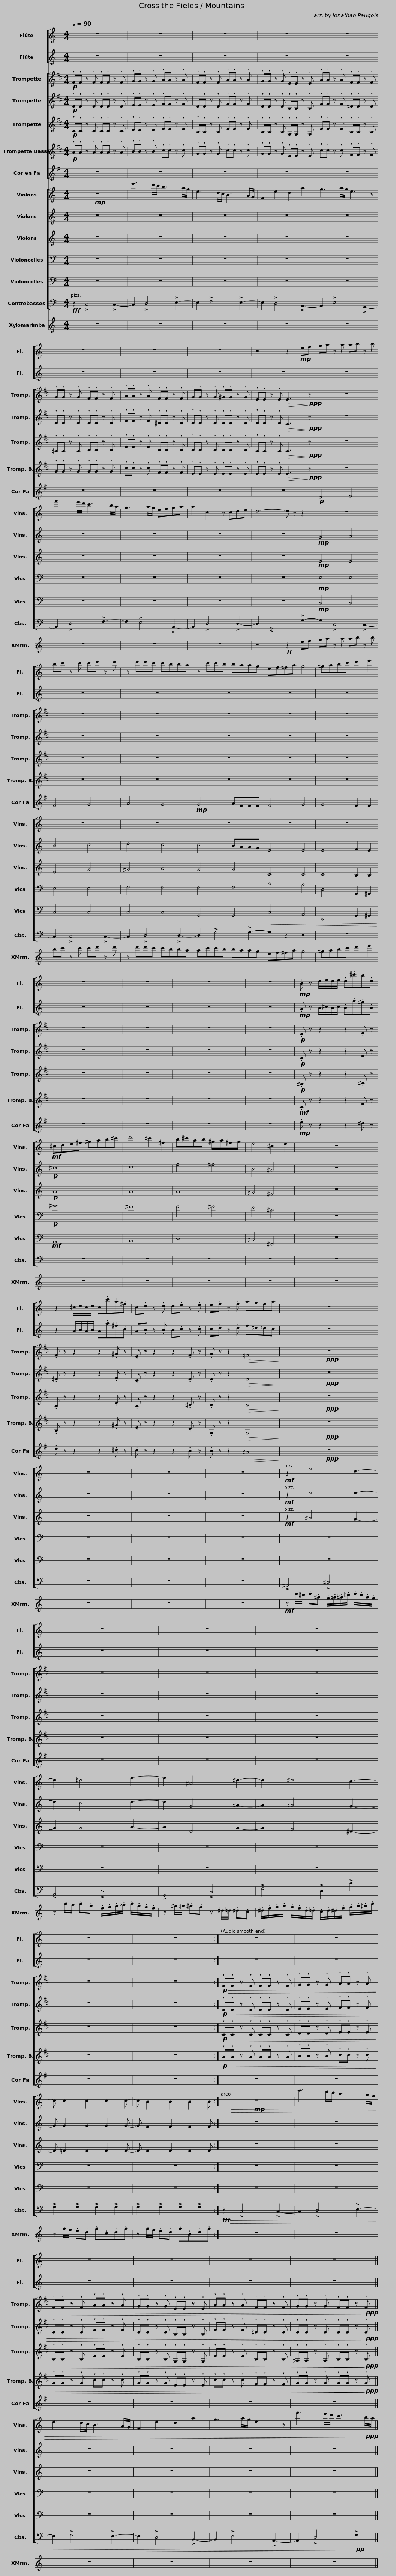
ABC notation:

X:1
%%score [ 1 2 ] [ 3 4 5 6 7 ] [ 8 9 10 11 12 13 ] 14
L:1/8
Q:1/4=90
M:4/4
I:linebreak $
K:C
V:1 treble
V:2 treble
V:3 treble transpose=-2
V:4 treble transpose=-2
V:5 treble transpose=-2
V:6 treble transpose=-14
V:7 treble transpose=-7
V:8 treble
V:9 treble
V:10 treble
V:11 bass
V:12 bass
V:13 bass transpose=-12
V:14 treble
V:1
 z8 | z8 | z8 | z8 |$ z8 | %5
 z8 | z8 | z8 |$ z4 z2!mp! ef | ga z a ab z b | %10
 bc' z c' c'd' z d' | z d'd'c' c'bba |$ z c'c'b baag | ef^fa g4 | ^gabc' d'2 e'2 | %15
 z8 | z8 |$ z8 | z8 |!mp! .B z d/e/d/e/ .d.^c'.b.d | %20
 z2 ^c/d/c/d/ .c.c'.a.^f |$ c.d z .d d.e z .e | e.f z .f agfa | z8 |$ z8 | %25
 z8 |$ z8 | z8 | z8 :|$ z8 | %30
 z8 | z8 | z8 |$ z8 | z8 |] %35
V:2
 z8 | z8 | z8 | z8 |$ z8 | %5
 z8 | z8 | z8 |$ z8 | z8 | %10
 z8 | z8 |$ z8 | z8 | z8 | %15
 z8 | z8 |$ z8 | z8 |!mp! .A z B/^c/B/c/ .B.a.^g.B | %20
 z2 A/B/A/B/ .A.a.^f.c |$ A.B z .B B.c z .c | c.d z .d f^d=dc | z8 |$ z8 | %25
 z8 |$ z8 | z8 | z8 :|$ z8 | %30
 z8 | z8 | z8 |$ z8 | z8 |] %35
V:3
[K:D]!p! !wedge!F!wedge!F z !wedge!F !wedge!F!wedge!F z !wedge!F | !wedge!G!wedge!G z !wedge!G !wedge!A!wedge!A z !wedge!A | !wedge!F!wedge!F z !wedge!F !wedge!A!wedge!A z !wedge!A | !wedge!G!wedge!G z !wedge!G !wedge!E!wedge!E z !wedge!E |$ !wedge!A!wedge!A z !wedge!A !wedge!F!wedge!F z !wedge!F | %5
 !wedge!G!wedge!G z !wedge!G !wedge!F!wedge!F z !wedge!F | !wedge!A!wedge!A z !wedge!A !wedge!F!wedge!F z !wedge!F | !wedge!G!wedge!G z !wedge!G !wedge!^G!wedge!G z !wedge!G |$ !wedge!E!wedge!E z !wedge!E!>(! E3!>)!!ppp! z | z8 | %10
 z8 | z8 |$ z8 | z8 | z8 | %15
 z8 | z8 |$ z8 | z8 |!p! .E z z2 z2 .F z | %20
 .F z z2 z2 .^G z |$ .E z z2 z2 .F z | .G z z2!>(! =F4!>)! |!ppp! z8 |$ z8 | %25
 z8 |$ z8 | z8 | z8 :|$!p!!>(! !wedge!F!wedge!F z !wedge!F !wedge!F!wedge!F z !wedge!F | %30
 !wedge!G!wedge!G z !wedge!G !wedge!A!wedge!A z !wedge!A | !wedge!F!wedge!F z !wedge!F !wedge!A!wedge!A z !wedge!A | !wedge!G!wedge!G z !wedge!G !wedge!E!wedge!E z !wedge!E |$ !wedge!A!wedge!A z !wedge!A !wedge!F!wedge!F z !wedge!F | !wedge!G!wedge!G z !wedge!G !wedge!F!wedge!F z!>)!!ppp! !wedge!F |] %35
V:4
[K:D]!p! !wedge!D!wedge!D z !wedge!D !wedge!D!wedge!D z !wedge!D | !wedge!E!wedge!E z !wedge!E !wedge!F!wedge!F z !wedge!F | !wedge!D!wedge!D z !wedge!D !wedge!F!wedge!F z !wedge!F | !wedge!D!wedge!D z !wedge!D !wedge!B,!wedge!B, z !wedge!B, |$ !wedge!F!wedge!F z !wedge!F !wedge!^D!wedge!D z !wedge!D | %5
 !wedge!D!wedge!D z !wedge!D !wedge!D!wedge!D z !wedge!D | !wedge!F!wedge!F z !wedge!F !wedge!^D!wedge!D z !wedge!D | !wedge!D!wedge!D z !wedge!D !wedge!D!wedge!D z !wedge!D |$ !wedge!D!wedge!D z !wedge!D!>(! C3!>)!!ppp! z | z8 | %10
 z8 | z8 |$ z8 | z8 | z8 | %15
 z8 | z8 |$ z8 | z8 |!p! .C z z2 z2 .E z | %20
 .^D z z2 z2 .E z |$ .C z z2 z2 .D z | .D z z2!>(! D4!>)! |!ppp! z8 |$ z8 | %25
 z8 |$ z8 | z8 | z8 :|$!p!!>(! !wedge!D!wedge!D z !wedge!D !wedge!D!wedge!D z !wedge!D | %30
 !wedge!E!wedge!E z !wedge!E !wedge!F!wedge!F z !wedge!F | !wedge!D!wedge!D z !wedge!D !wedge!F!wedge!F z !wedge!F | !wedge!D!wedge!D z !wedge!D !wedge!B,!wedge!B, z !wedge!B, |$ !wedge!F!wedge!F z !wedge!F !wedge!^D!wedge!D z !wedge!D | !wedge!D!wedge!D z !wedge!D !wedge!D!wedge!D z!>)!!ppp! !wedge!D |] %35
V:5
[K:D]!p! !wedge!C!wedge!C z !wedge!C !wedge!C!wedge!C z !wedge!C | !wedge!D!wedge!D z !wedge!D !wedge!E!wedge!E z !wedge!E | !wedge!B,!wedge!B, z !wedge!B, !wedge!E!wedge!E z !wedge!E | !wedge!B,!wedge!B, z !wedge!B, !wedge!G,!wedge!G, z !wedge!G, |$ !wedge!E!wedge!E z !wedge!E !wedge!B,!wedge!B, z !wedge!B, | %5
 !wedge!^A,!wedge!A, z !wedge!A, !wedge!B,!wedge!B, z !wedge!B, | !wedge!E!wedge!E z !wedge!E !wedge!B,!wedge!B, z !wedge!B, | !wedge!B,!wedge!B, z !wedge!B, !wedge!B,!wedge!B, z !wedge!B, |$ !wedge!A,!wedge!A, z !wedge!A,!>(! A,3!>)!!ppp! z | z8 | %10
 z8 | z8 |$ z8 | z8 | z8 | %15
 z8 | z8 |$ z8 | z8 |!p! .^G, z z2 z2 .^A, z | %20
 .A, z z2 z2 .D z |$ .A, z z2 z2 .^B, z | .B, z z2!>(! B,4!>)! |!ppp! z8 |$ z8 | %25
 z8 |$ z8 | z8 | z8 :|$!p!!>(! !wedge!C!wedge!C z !wedge!C !wedge!C!wedge!C z !wedge!C | %30
 !wedge!D!wedge!D z !wedge!D !wedge!E!wedge!E z !wedge!E | !wedge!B,!wedge!B, z !wedge!B, !wedge!E!wedge!E z !wedge!E | !wedge!B,!wedge!B, z !wedge!B, !wedge!G,!wedge!G, z !wedge!G, |$ !wedge!E!wedge!E z !wedge!E !wedge!B,!wedge!B, z !wedge!B, | !wedge!^A,!wedge!A, z !wedge!A, !wedge!B,!wedge!B, z!>)!!ppp! !wedge!B, |] %35
V:6
[K:D]!p! !wedge!A!wedge!A z !wedge!A !wedge!A!wedge!A z !wedge!A | !wedge!B!wedge!B z !wedge!B !wedge!c!wedge!c z !wedge!c | !wedge!G!wedge!G z !wedge!G !wedge!c!wedge!c z !wedge!c | !wedge!G!wedge!G z !wedge!G !wedge!E!wedge!E z !wedge!E |$ !wedge!c!wedge!c z !wedge!c !wedge!F!wedge!F z !wedge!F | %5
 !wedge!G!wedge!G z !wedge!G !wedge!G!wedge!G z !wedge!G | !wedge!c!wedge!c z !wedge!c !wedge!F!wedge!F z !wedge!F | !wedge!E!wedge!E z !wedge!E !wedge!E!wedge!E z !wedge!E |$ !wedge!E!wedge!E z !wedge!E!>(! E3!>)!!ppp! z | z8 | %10
 z8 | z8 |$ z8 | z8 | z8 | %15
 z8 | z8 |$ z8 | z8 |!mf! .C z z2 z2 .F z | %20
 .B, z z2 z2 .^G z |$ .E z z2 z2 .D z | .G, z z2!>(! G,4!>)! |!ppp! z8 |$ z8 | %25
 z8 |$ z8 | z8 | z8 :|$!p!!>(! !wedge!A!wedge!A z !wedge!A !wedge!A!wedge!A z !wedge!A | %30
 !wedge!B!wedge!B z !wedge!B !wedge!c!wedge!c z !wedge!c | !wedge!G!wedge!G z !wedge!G !wedge!c!wedge!c z !wedge!c | !wedge!G!wedge!G z !wedge!G !wedge!E!wedge!E z !wedge!E |$ !wedge!c!wedge!c z !wedge!c !wedge!F!wedge!F z !wedge!F | !wedge!G!wedge!G z !wedge!G !wedge!G!wedge!G z!>)!!ppp! !wedge!G |] %35
V:7
[K:G] z8 | z8 | z8 | z8 |$ z8 | %5
 z8 | z8 | z8 |$ z8 |!p! D4 E4 | %10
 F4 G4 | A4 G4 |$!mp! G4 AFFF | F4 G4 | G4 F2 F2 | %15
 z8 | z8 |$ z8 | z8 |!mp! .e z z2 z2 .^d z | %20
 .d z z2 z2 .^c z |$ .c z z2 z2 .B z | .B z z2!>(! ^A4!>)! |!ppp! z8 |$ z8 | %25
 z8 |$ z8 | z8 | z8 :|$ z8 | %30
 z8 | z8 | z8 |$ z8 | z8 |] %35
V:8
!mp! z8 | e'3 d'/c'/ b3 a/g/ | e3 d/c/ B3 A/G/ | F2 e2 d2 a2 |$ g3 a/g/ e3 z | %5
 f'3 e'/d'/ c'3 b/a/ | g3 a/g/ efga | a2 c2 z cde |$ d4- d z z2 | z8 | %10
 z8 | z8 |$ z8 | z8 | z8 | %15
!mf! ^cde^f ^gab^c' | d'4 ^c'2 ^f2 |$ b^c'ab ^ga^fg | e4 ^c2 e2 | z8 | %20
 z8 |$ z8 | z8 |!mf! z2 f4 d2- |$ d2 ^d4 f2- | %25
 f2 ^A4 ^d2- |$ d2 ^d4 c2- | c c2 c2 c2 c- | c B2 B2 B2 B :|$!mp!!>(! z8 | %30
 e'3 d'/c'/ b3 a/g/ | e3 d/c/ B3 A/G/ | F2 e2 d2 a2 |$ g3 a/g/ e3 z | f'3 e'/d'/ c'3!>)!!ppp! b/a/ |] %35
V:9
 z8 | z8 | z8 | z8 |$ z8 | %5
 z8 | z8 | z8 |$ z8 |!mp! G4 A4 | %10
 B4 c4 | d4 c4 |$ c4 BAAG | E4 E4 | E4 F2 E2 | %15
!p! ^c8 | d8 |$ f4 ^f4 | B4 ^A4 | z8 | %20
 z8 |$ z8 | z8 |!mf! z2 d4 d2- |$ d2 c4 d2- | %25
 d2 G4 ^A2- |$ A2 =A4 G2- | G G2 G2 G2 G- | G F2 F2 F2 F :|$ z8 | %30
 z8 | z8 | z8 |$ z8 | z8 |] %35
V:10
 z8 | z8 | z8 | z8 |$ z8 | %5
 z8 | z8 | z8 |$ z8 |!mp! E4 E4 | %10
 E4 G4 | ^G4 A4 |$ G4 G4 | C4 C4 | C4 B,2 B,2 | %15
!p! A8 | A8 |$ A8 | ^G4 ^F4 | z8 | %20
 z8 |$ z8 | z8 |!mf! z2 ^A4 G2- |$ G2 G4 A2- | %25
 A2 D4 G2- |$ G2 F4 ^D2- | D =D2 D2 D2 D- | D D2 D2 D2 D :|$ z8 | %30
 z8 | z8 | z8 |$ z8 | z8 |] %35
V:11
 z8 | z8 | z8 | z8 |$ z8 | %5
 z8 | z8 | z8 |$ z8 |!mp! E,4 E,4 | %10
 E,4 E,4 | F,4 F,4 |$ F,4 F,4 | B,4 A,4 | D,4 G,,2 ^G,,2 | %15
!p! ^G8 | ^F8 |$ F4 ^F4 | E4 ^C4 | z8 | %20
 z8 |$ z8 | z8 | z8 |$ z8 | %25
 z8 |$ z8 | z8 | z8 :|$ z8 | %30
 z8 | z8 | z8 |$ z8 | z8 |] %35
V:12
 z8 | z8 | z8 | z8 |$ z8 | %5
 z8 | z8 | z8 |$ z8 |!mp! C,4 C,4 | %10
 C,4 C,4 | C,4 C,4 |$ G,,4 G,,4 |!<(! C,4 A,,4 | D,,4 G,,2 ^G,,2!<)! | %15
!mf! A,,8 | B,,8 |$ D,8 | ^C,4 ^F,,4 | z8 | %20
 z8 |$ z8 | z8 | z8 |$ z8 | %25
 z8 |$ z8 | z8 | z8 :|$ z8 | %30
 z8 | z8 | z8 |$ z8 | z8 |] %35
V:13
!fff! z2 !>!C,4 !>!C,2- | C,2 !>!D,4 !>!E,2- | E,2 !>!F,4 !>!E,2- | E,2 !>!D,4 !>!B,,2- |$ B,,2 !>!E,4 !>!A,,2- | %5
 A,,2 !>!D,4 !>!F,2- | F,2 !>!E,4 !>!A,,2- | A,,2 !>!D,4 !>!D,2- |$ D,2 !>!G,,4 !>!G,2- | G,2 !>!C,4 !>!C,2- | %10
 C,2 !>!C,4 !>!C,2- | C,2 !>!D,4 !>!D,2- |$ D,2 !>!G,4 !>!G,2- | G,2 z2 z4 | z8 | %15
 z8 | z8 |$ z8 | z8 | z8 | %20
 z8 |$ z8 | z8 | !>!^A,,4 !>!^D,4 |$ !>!A,,4 !>!D,4 | %25
 !>!G,,4 !>!C,4 |$ !>!F,4 !>!D,2 !>!D2 | !>!G,2 !>!G,2 !>!G,2 !>!G,2 | !>!G,2 !>!G,2 !>!G,2 !>!G,2 :|$!fff!!>(! z2 !>!C,4 !>!C,2- | %30
 C,2 !>!D,4 !>!E,2- | E,2 !>!F,4 !>!E,2- | E,2 !>!D,4 !>!B,,2- |$ B,,2 !>!E,4 !>!A,,2- | A,,2 !>!D,4!>)!!pp! !>!F,2 |] %35
V:14
 z8 | z8 | z8 | z8 |$ z8 | %5
 z8 | z8 | z8 |$ z4!ff! z2 ef | ga z a ab z b | %10
 bc' z c' c'd' z d' | z d'd'c' c'bba |$ ac'c'b baag | ef^fa g4 | ^gabc' d'2 e'2 | %15
 z8 | z8 |$ z8 | z8 | z8 | %20
 z8 |$ z8 | z8 |!mf! z d'/^c'/ .d'.^a .g/.=a/.^a/.=c'/ .d'/.c'/.a/.g/ |$ z c'/b/ .c'.a .f/.g/.a/._b/ .c'/.a/.g/.f/ | %25
 z ^a/=a/ .^a.g z ^d/=d/ .^d.c |$ .^d/.f/.g/.a/ .g/.f/.d/.=d/ .c/.d/.^d/.f/ .g/.a/.^a/.c'/ | z g/f/ .e.d .g.c.d.g | z g/f/ .e.d .g.B.d.g :|$ z8 | %30
 z8 | z8 | z8 |$ z8 | z8 |] %35
